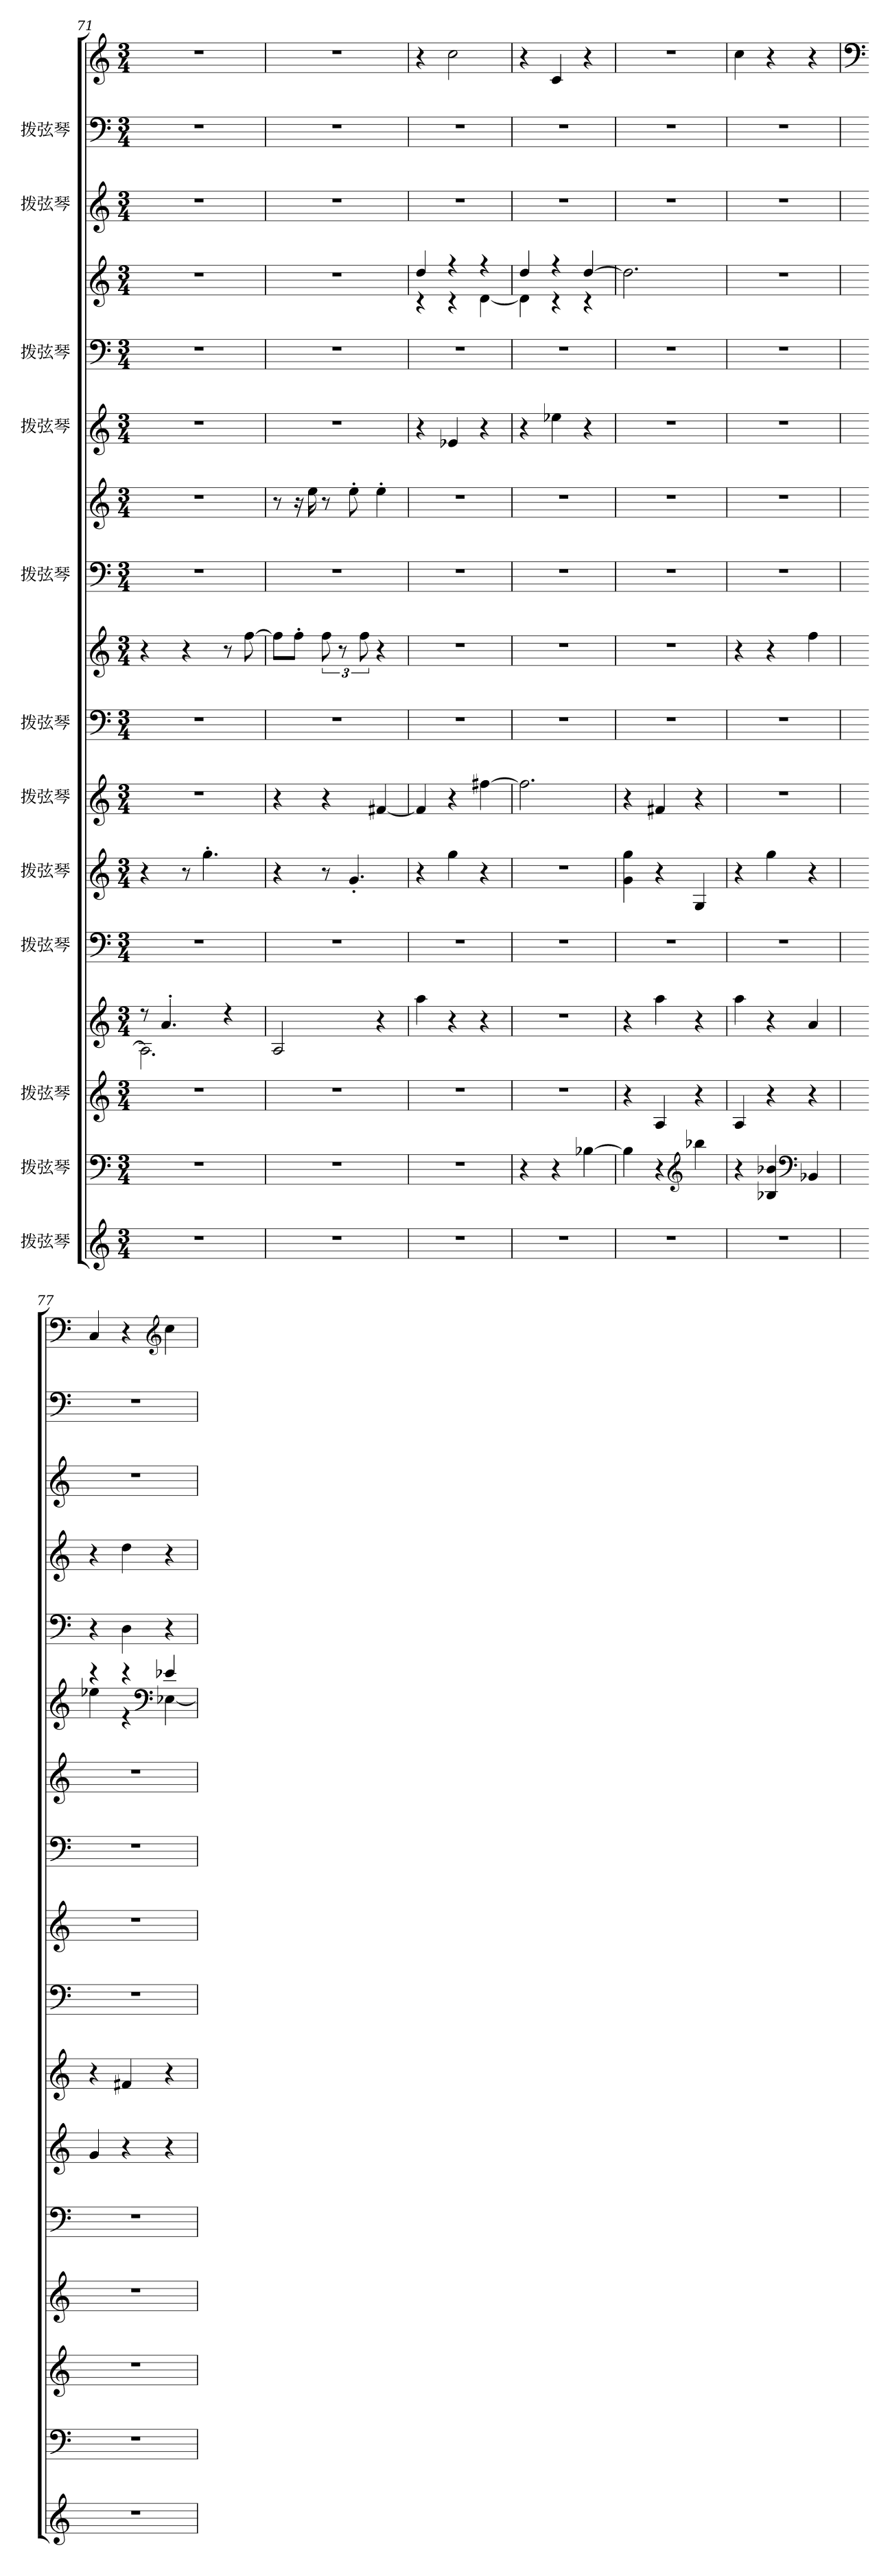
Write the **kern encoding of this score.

**kern	**kern	**kern	**kern	**kern	**kern	**kern	**kern	**kern	**kern	**kern	**kern	**kern	**kern	**kern	**kern	**kern
*part12	*part11	*part10	*part10	*part9	*part8	*part7	*part6	*part6	*part5	*part5	*part4	*part3	*part3	*part2	*part1	*part1
*staff17	*staff16	*staff15	*staff14	*staff13	*staff12	*staff11	*staff10	*staff9	*staff8	*staff7	*staff6	*staff5	*staff4	*staff3	*staff2	*staff1
*I"拨弦琴	*I"拨弦琴	*I"拨弦琴	*	*I"拨弦琴	*I"拨弦琴	*I"拨弦琴	*I"拨弦琴	*	*I"拨弦琴	*	*I"拨弦琴	*I"拨弦琴	*	*I"拨弦琴	*I"拨弦琴	*
!!LO:PB:g=z
*clefG2	*clefF4	*clefG2	*clefG2	*clefF4	*clefG2	*clefG2	*clefF4	*clefG2	*clefF4	*clefG2	*clefG2	*clefF4	*clefG2	*clefG2	*clefF4	*clefG2
*k[]	*k[]	*k[]	*k[]	*k[]	*k[]	*k[]	*k[]	*k[]	*k[]	*k[]	*k[]	*k[]	*k[]	*k[]	*k[]	*k[]
*M3/4	*M3/4	*M3/4	*M3/4	*M3/4	*M3/4	*M3/4	*M3/4	*M3/4	*M3/4	*M3/4	*M3/4	*M3/4	*M3/4	*M3/4	*M3/4	*M3/4
=71	=71	=71	=71	=71	=71	=71	=71	=71	=71	=71	=71	=71	=71	=71	=71	=71
*	*	*	*^	*	*	*	*	*	*	*	*	*	*	*	*	*
2.r	2.r	2.r	8r	2.A\]	2.r	4r	2.r	2.r	4r	2.r	2.r	2.r	2.r	2.r	2.r	2.r	2.r
.	.	.	4.a'/	.	.	.	.	.	.	.	.	.	.	.	.	.	.
.	.	.	.	.	.	8r	.	.	4r	.	.	.	.	.	.	.	.
.	.	.	.	.	.	4.gg'\	.	.	.	.	.	.	.	.	.	.	.
.	.	.	4r	.	.	.	.	.	8r	.	.	.	.	.	.	.	.
.	.	.	.	.	.	.	.	.	[8ff\	.	.	.	.	.	.	.	.
*	*	*	*v	*v	*	*	*	*	*	*	*	*	*	*	*	*	*
=72	=72	=72	=72	=72	=72	=72	=72	=72	=72	=72	=72	=72	=72	=72	=72	=72
2.r	2.r	2.r	2A/	2.r	4r	4r	2.r	8ff\L]	2.r	8r	2.r	2.r	2.r	2.r	2.r	2.r
.	.	.	.	.	.	.	.	8ff'\J	.	16r	.	.	.	.	.	.
.	.	.	.	.	.	.	.	.	.	16ee\	.	.	.	.	.	.
.	.	.	.	.	8r	4r	.	12ff\	.	8r	.	.	.	.	.	.
.	.	.	.	.	.	.	.	12r	.	.	.	.	.	.	.	.
.	.	.	.	.	4.g'/	.	.	.	.	8ee'\	.	.	.	.	.	.
.	.	.	.	.	.	.	.	12ff\	.	.	.	.	.	.	.	.
.	.	.	4r	.	.	[4f#X/	.	4r	.	4ee'\	.	.	.	.	.	.
=73	=73	=73	=73	=73	=73	=73	=73	=73	=73	=73	=73	=73	=73	=73	=73	=73
*	*	*	*	*	*	*	*	*	*	*	*	*	*^	*	*	*
2.r	2.r	2.r	4aa\	2.r	4r	4f#/]	2.r	2.r	2.r	2.r	4r	2.r	4dd/	4r	2.r	2.r	4r
.	.	.	4r	.	4gg\	4r	.	.	.	.	4e-X/	.	4r	4r	.	.	2cc\
.	.	.	4r	.	4r	[4ff#X\	.	.	.	.	4r	.	4r	[4d\	.	.	.
=74	=74	=74	=74	=74	=74	=74	=74	=74	=74	=74	=74	=74	=74	=74	=74	=74	=74
2.r	4r	2.r	2.r	2.r	2.r	2.ff#\]	2.r	2.r	2.r	2.r	4r	2.r	4dd/	4d\]	2.r	2.r	4r
.	4r	.	.	.	.	.	.	.	.	.	4ee-X\	.	4r	4r	.	.	4c/
.	[4B-X\	.	.	.	.	.	.	.	.	.	4r	.	[4dd/	4r	.	.	4r
*	*	*	*	*	*	*	*	*	*	*	*	*	*v	*v	*	*	*
=75	=75	=75	=75	=75	=75	=75	=75	=75	=75	=75	=75	=75	=75	=75	=75	=75
2.r	4B-\]	4r	4r	2.r	4g\ 4gg\	4r	2.r	2.r	2.r	2.r	2.r	2.r	2.dd\]	2.r	2.r	2.r
.	4r	4A/	4aa\	.	4r	4f#X/	.	.	.	.	.	.	.	.	.	.
*	*clefG2	*	*	*	*	*	*	*	*	*	*	*	*	*	*	*
.	4bb-X\	4r	4r	.	4G/	4r	.	.	.	.	.	.	.	.	.	.
=76	=76	=76	=76	=76	=76	=76	=76	=76	=76	=76	=76	=76	=76	=76	=76	=76
2.r	4r	4A/	4aa\	2.r	4r	2.r	2.r	4r	2.r	2.r	2.r	2.r	2.r	2.r	2.r	4cc\
.	4B-X/ 4b-X/	4r	4r	.	4gg\	.	.	4r	.	.	.	.	.	.	.	4r
*	*clefF4	*	*	*	*	*	*	*	*	*	*	*	*	*	*	*
.	4BB-X/	4r	4a/	.	4r	.	.	4ff\	.	.	.	.	.	.	.	4r
!!LO:PB:g=z
=77	=77	=77	=77	=77	=77	=77	=77	=77	=77	=77	=77	=77	=77	=77	=77	=77
*	*	*	*	*	*	*	*	*	*	*	*	*	*	*	*	*clefF4
*	*	*	*	*	*	*	*	*	*	*	*^	*	*	*	*	*
2.r	2.r	2.r	2.r	2.r	4g/	4r	2.r	2.r	2.r	2.r	4r	4ee-X\	4r	4r	2.r	2.r	4C/
.	.	.	.	.	4r	4f#X/	.	.	.	.	4r	4r	4D\	4dd\	.	.	4r
*	*	*	*	*	*	*	*	*	*	*	*clefF4	*	*	*	*	*	*clefG2
.	.	.	.	.	4r	4r	.	.	.	.	4e-X/	[4E-X\	4r	4r	.	.	4cc\
*	*	*	*	*	*	*	*	*	*	*	*v	*v	*	*	*	*	*
=	=	=	=	=	=	=	=	=	=	=	=	=	=	=	=	=
*-	*-	*-	*-	*-	*-	*-	*-	*-	*-	*-	*-	*-	*-	*-	*-	*-
